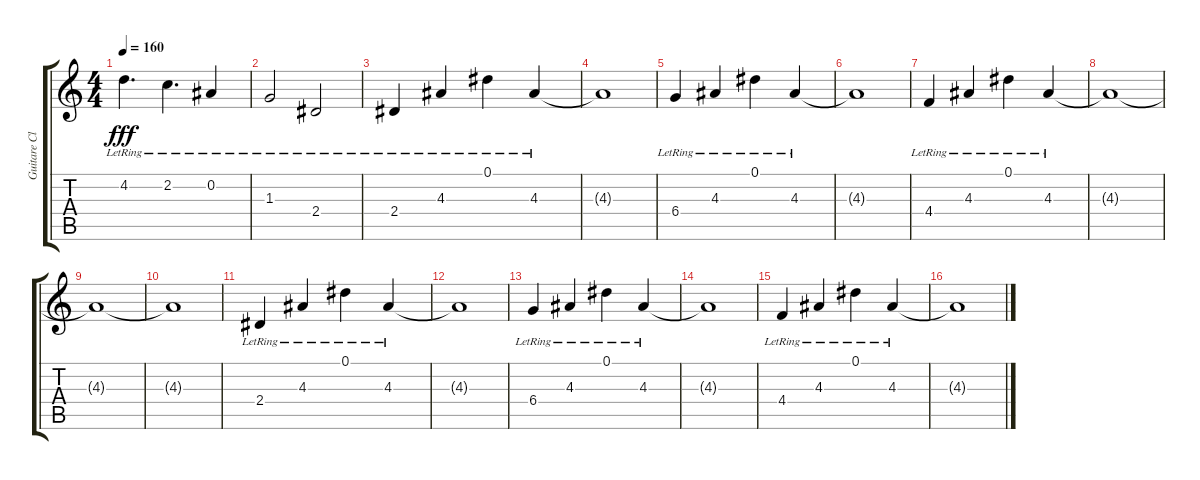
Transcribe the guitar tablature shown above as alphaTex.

\track ("Guitare Clean" "Guitare Cl") {instrument electricguitarjazz}
\staff {score tabs}
\tuning (Eb4 Bb3 Gb3 Db3 Ab2 Eb2) {hide}
\ts (4 4)
\tempo 160
\clef g2
\ks c
4.2{lr}.4{d dy fff} 2.2{lr}.4{d} 0.2{lr}.4 |
1.3{lr}.2 2.4{lr}.2 |
2.4{lr}.4 4.3{lr}.4 0.1{lr}.4 4.3{lr}.4 |
4.3{t}.1 |
6.4{lr}.4 4.3{lr}.4 0.1{lr}.4 4.3{lr}.4 |
4.3{t}.1 |
4.4{lr}.4 4.3{lr}.4 0.1{lr}.4 4.3{lr}.4 |
4.3{t}.1 |
4.3{t}.1 |
4.3{t}.1 |
2.4{lr}.4 4.3{lr}.4 0.1{lr}.4 4.3{lr}.4 |
4.3{t}.1 |
6.4{lr}.4 4.3{lr}.4 0.1{lr}.4 4.3{lr}.4 |
4.3{t}.1 |
4.4{lr}.4 4.3{lr}.4 0.1{lr}.4 4.3{lr}.4 |
4.3{t}.1
